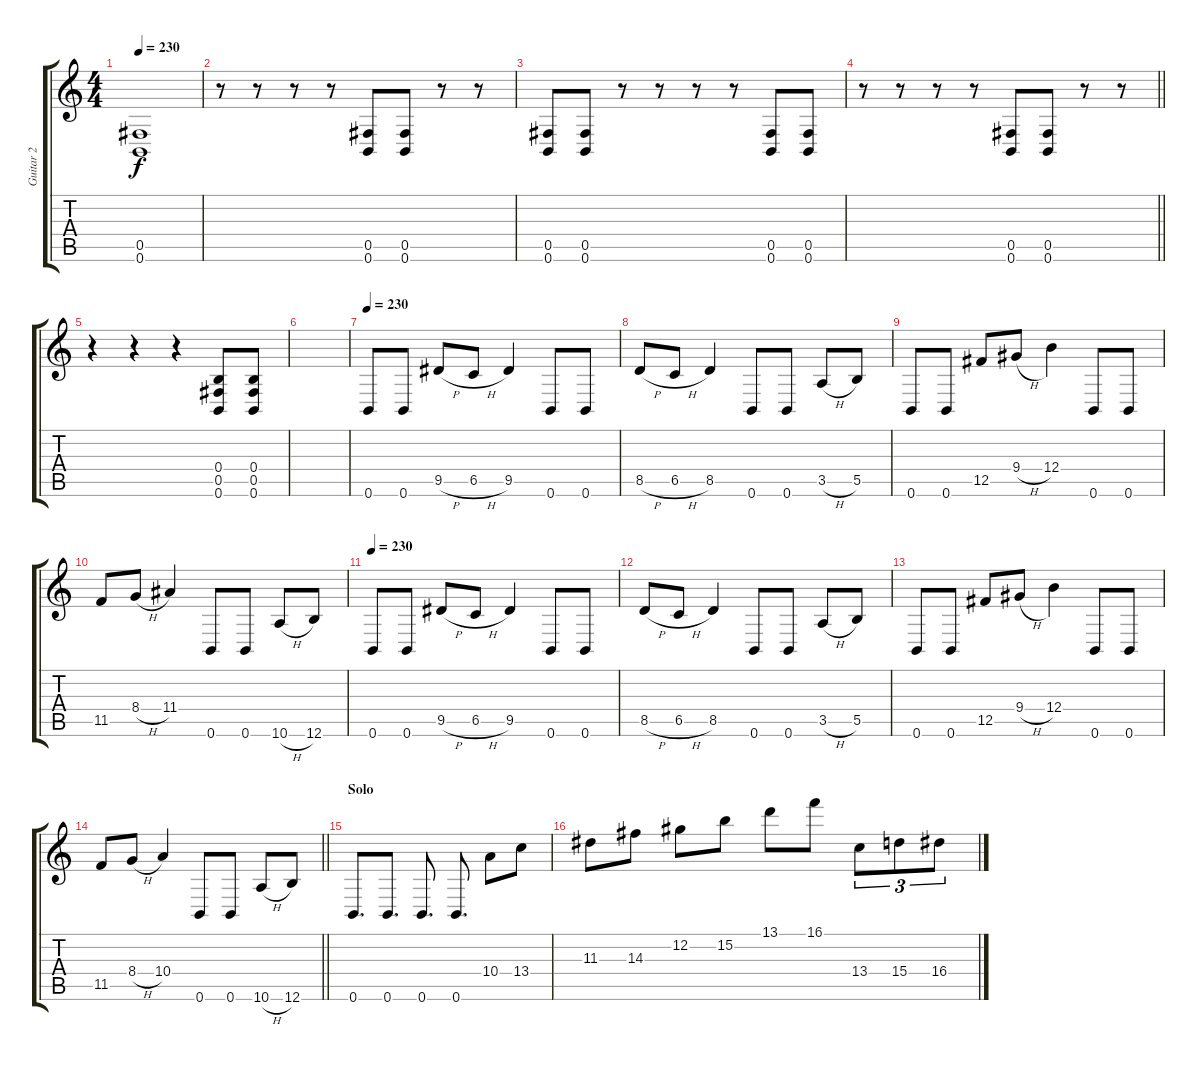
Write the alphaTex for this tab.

\track ("Guitar 2" "Guitar 2") {instrument distortionguitar}
\staff {score tabs}
\tuning (Db4 Ab3 E3 B2 Gb2 B1) {hide}
\ts (4 4)
\tempo 230
\clef g2
\ks c
(0.5{t} 0.6{t}).1{dy f} |
r.8 r.8 r.8 r.8 (0.5 0.6).8 (0.5 0.6).8 r.8 r.8 |
(0.5 0.6).8 (0.5 0.6).8 r.8 r.8 r.8 r.8 (0.5 0.6).8 (0.5 0.6).8 |
\barLineRight lightlight
r.8 r.8 r.8 r.8 (0.5 0.6).8 (0.5 0.6).8 r.8 r.8 |
\section ("" "")
r.4 r.4 r.4 (0.4 0.5 0.6).8 (0.4 0.5 0.6).8 |
|
\tempo 230
0.6.8 0.6.8 9.5{h}.8 6.5{h}.8 9.5.4 0.6.8 0.6.8 |
8.5{h}.8 6.5{h}.8 8.5.4 0.6.8 0.6.8 3.5{h}.8 5.5.8 |
0.6.8 0.6.8 12.5.8 9.4{h}.8 12.4.4 0.6.8 0.6.8 |
11.5.8 8.4{h}.8 11.4.4 0.6.8 0.6.8 10.6{h}.8 12.6.8 |
\tempo 230
0.6.8 0.6.8 9.5{h}.8 6.5{h}.8 9.5.4 0.6.8 0.6.8 |
8.5{h}.8 6.5{h}.8 8.5.4 0.6.8 0.6.8 3.5{h}.8 5.5.8 |
0.6.8 0.6.8 12.5.8 9.4{h}.8 12.4.4 0.6.8 0.6.8 |
\barLineRight lightlight
11.5.8 8.4{h}.8 10.4.4 0.6.8 0.6.8 10.6{h}.8 12.6.8 |
\section ("" "Solo")
0.6.8{d} 0.6.8{d} 0.6.8{d} 0.6.8{d} 10.4.8 13.4.8 |
11.3.8 14.3.8 12.2.8 15.2.8 13.1.8 16.1.8 13.4.8{tu (3 2)} 15.4.8{tu (3 2)} 16.4.8{tu (3 2)}
